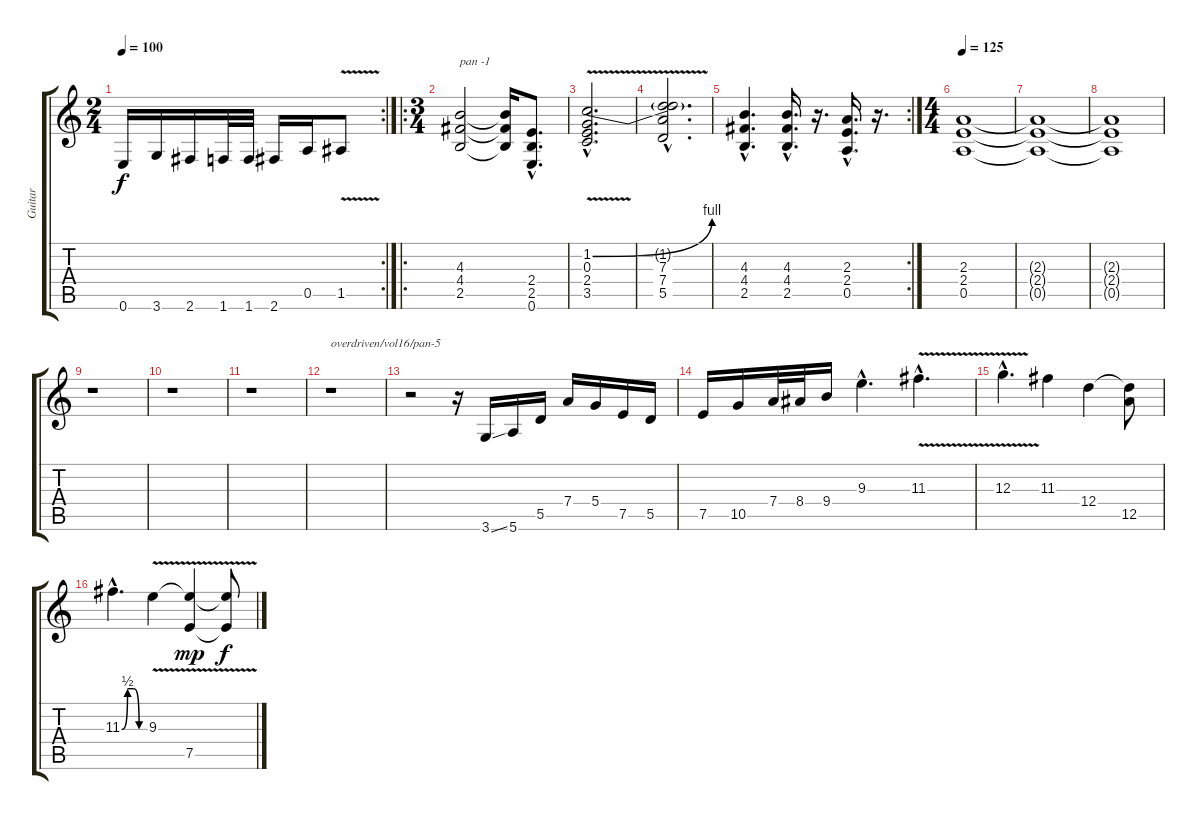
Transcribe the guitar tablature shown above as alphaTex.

\track ("Guitar" "Guitar") {instrument electricguitarjazz}
\staff {score tabs}
\tuning (E4 B3 G3 D3 A2 E2) {hide}
\rc 2
\ts (2 4)
\tempo 100
\clef g2
\ks c
0.6.16{dy f} 3.6.16 2.6.16 1.6.32 1.6.32 2.6.16 0.5.16 1.5{v}.8 |
\ro
\ts (3 4)
(4.3 4.4 2.5).2{txt "pan -1" balance 7} (4.3{t} 4.4{t} 2.5{t}).16 (2.4{hac} 2.5{hac} 0.6{hac}).8{d} |
(1.2{be (bend 0 0 60 4) v hac} 0.3{hac} 2.4{hac} 3.5{hac}).2{d} |
(1.2{hac t} 7.3{hac} 7.4{hac} 5.5{hac}).2{d} |
\rc 2
(4.3{hac} 4.4{hac} 2.5{hac}).4{d} (4.3{hac} 4.4{hac} 2.5{hac}).16{d} r.16{d} (2.3{hac} 2.4{hac} 0.5{hac}).16{d} r.16{d} |
\ts (4 4)
\tempo 125
(2.3 2.4 0.5).1{volume 0} |
(2.3{t} 2.4{t} 0.5{t}).1 |
(2.3{t} 2.4{t} 0.5{t}).1 |
r.1 |
r.1 |
r.1 |
r.1{txt "overdriven/vol16/pan-5" volume 16 balance 3 instrument overdrivenguitar} |
r.2 r.16 3.6{ss}.16 5.6.16 5.5.16 7.4.16 5.4.16 7.5.16 5.5.16 |
7.5.16 10.5.16 7.4.32 8.4.32 9.4.16 9.3{hac}.4{d} 11.3{v hac}.4{d} |
12.3{v hac}.4{d} 11.3.4 12.4.4 (12.4{t} 12.5).8 |
11.3{be (custom 0 0 15 2 30 2 45 0 60 0) hac}.4{d} 9.3{v}.4 (9.3{t} 7.5{v}).4{dy mp} (9.3{t} 7.5{t}).8{dy f}
